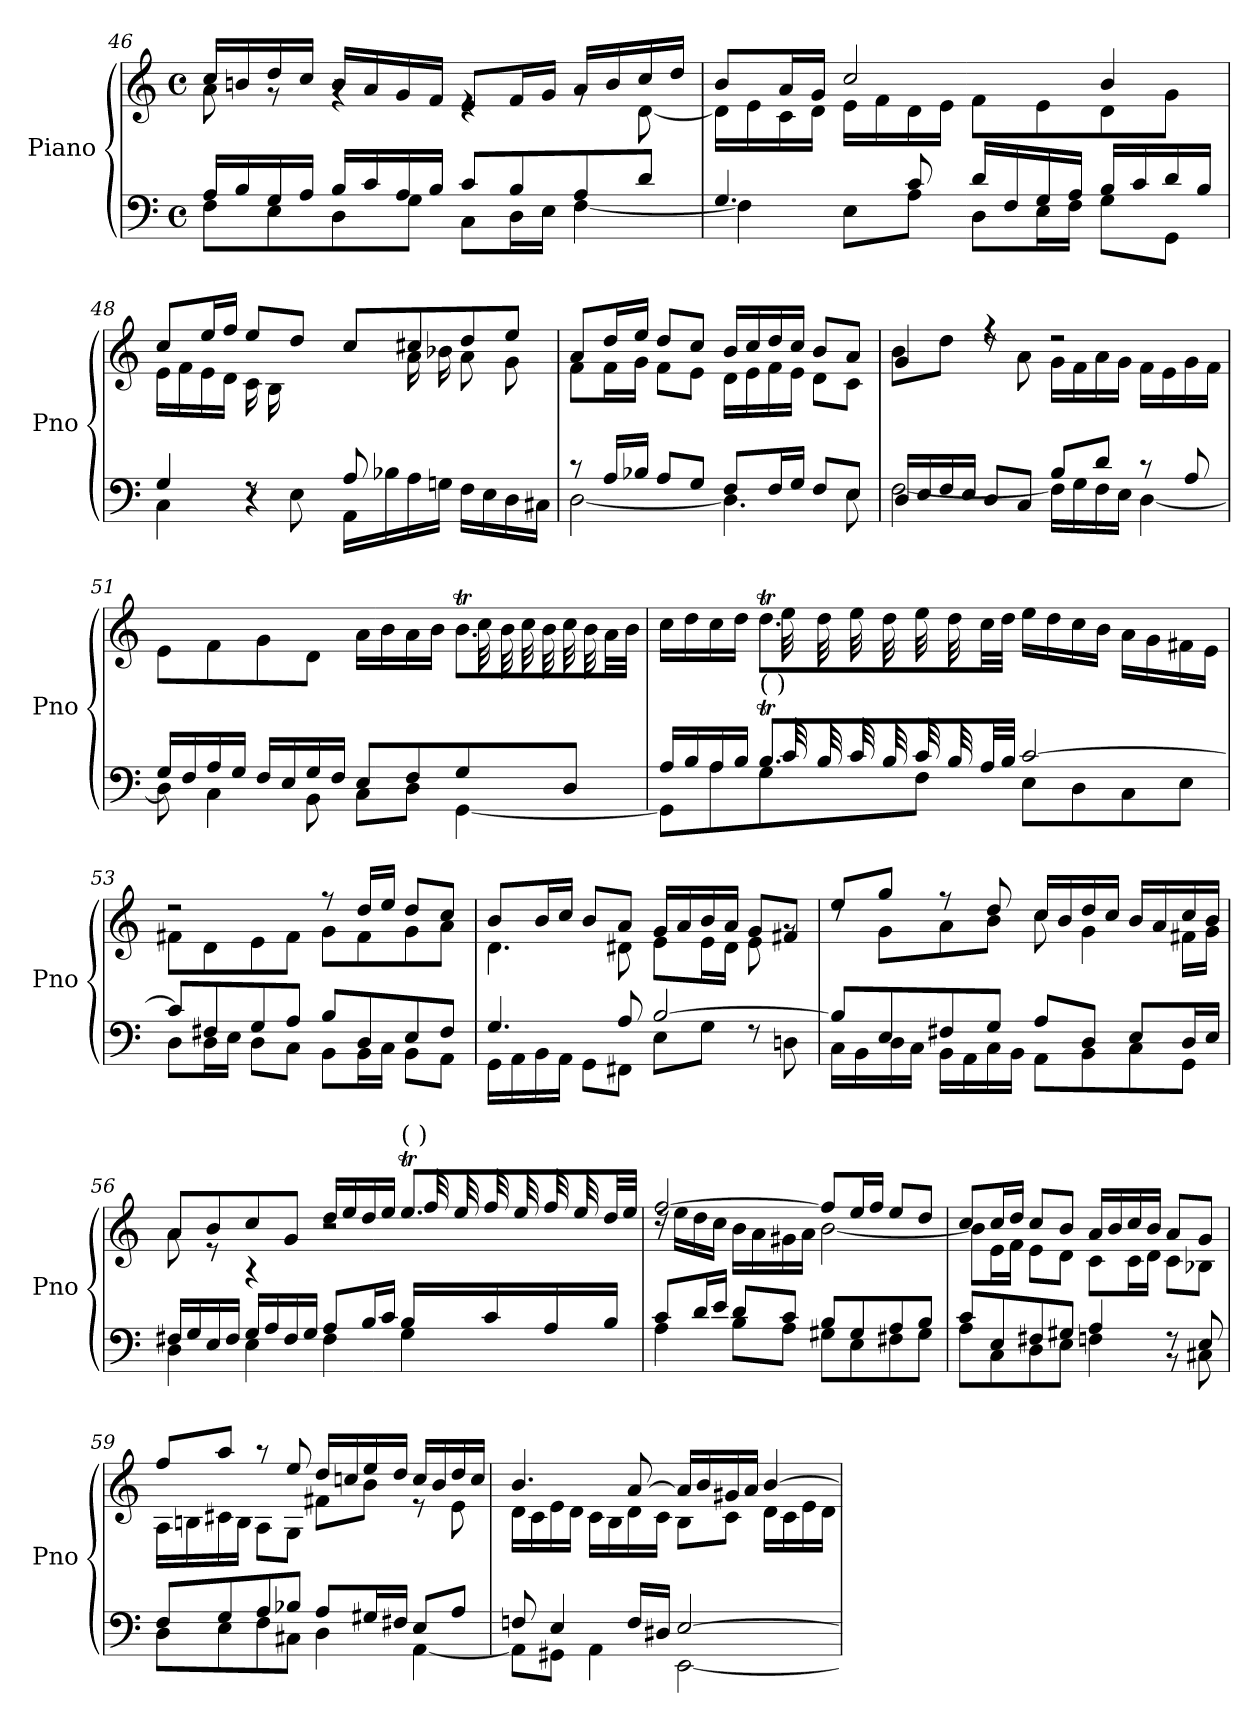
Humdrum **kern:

**kern	**kern
*part1	*part1
*staff2	*staff1
*I"Piano	*
*I'Pno	*
*clefF4	*clefG2
*k[]	*k[]
*M4/4	*M4/4
*met(c)	*met(c)
=46	=46
*^	*^
16A/LL	8F\L	16cc/LL	8a\
16B/	.	16bn/	.
16G/	8E\	16dd/	8rg
16A/JJ	.	16cc/JJ	.
16B/LL	8D\	16b/LL	4rg
16c/	.	16a/	.
16A/	8G\J	16g/	.
16B/JJ	.	16f/JJ	.
8c/L	8C\L	8e/L	4re
8B/	16D\L	16f/L	.
.	16E\JJ	16g/JJ	.
8A/	[4F\	16a/LL	8rg
.	.	16b/	.
8d/J	.	16cc/	[8d\
.	.	16dd/JJ	.
!!LO:LB:g=z	!!
=47	=47	=47	=47
4.G/	4F\]	8b/L	16d\LL]
.	.	.	16e\
.	.	16a/L	16c\
.	.	16g/JJ	16d\JJ
.	8E\L	2cc/	16e\LL
.	.	.	16f\
8c/	8A\J	.	16d\
.	.	.	16e\JJ
16d/LL	8D\L	.	8f\L
16F/	.	.	.
16G/	16E\L	.	8e\
16A/JJ	16F\JJ	.	.
16B/LL	8G\L	4b/	8d\
16c/	.	.	.
16d/	8GG\J	.	8g\J
16B/JJ	.	.	.
=48	=48	=48	=48
*	*^	*	*
4.ryy	4G/	4C\	8cc/L	16e\LL
.	.	.	.	16f\
.	.	.	16ee/L	16e\
.	.	.	16ff/JJ	16d\JJ
.	4r	8rF	8ee/L	16c\LL
.	.	.	.	16B\
16A/	.	8E\	8dd/J	4ryy
16G#X/JJ	.	.	.	.
8A/L	2ryy	16AA\LL	8cc/L	.
.	.	16B-X\	.	.
4.ryy	.	16A\	8cc#X/	16a\L
.	.	16Gn\JJ	.	16b-X\JJ
.	.	16F\LL	8dd/	8a\L
.	.	16E\	.	.
.	.	16D\	8ee/J	8g\J
.	.	16C#X\JJ	.	.
*	*v	*v	*	*
=49	=49	=49	=49
8r	[2D\	8a/L	8f\L
16A/LL	.	16dd/L	16f\L
16B-X/JJ	.	16ee/JJ	16g\JJ
8A/L	.	8dd/L	8f\L
8G/J	.	8cc/J	8e\J
8F/L	4.D\]	16b/LL	16d\LL
.	.	16cc/	16e\
16F/L	.	16dd/	16f\
16G/JJ	.	16cc/JJ	16e\JJ
8F/L	.	8b/L	8d\L
8E/J	8E\	8a/J	8c\J
!!LO:LB:g=z	!!
=50	=50	=50	=50
16D/LL	[2F\	4g/	8b\L
16E/	.	.	.
16F/	.	.	8dd\J
16E/JJ	.	.	.
8D/L	.	4r	8rdd
8C/J	.	.	8a\
8B/L	16F\LL]	2r	16g\LL
.	16G\	.	16f\
8d/J	16F\	.	16a\
.	16E\JJ	.	16g\JJ
8r	[4D\	.	16f\LL
.	.	.	16e\
8A/	.	.	16g\
.	.	.	16f\JJ
=51	=51	=51	=51
16G/LL	8D\]	8e\L	2.ryy
16F/	.	.	.
16A/	4C\	8f\	.
16G/JJ	.	.	.
16F/LL	.	8g\	.
16E/	.	.	.
16G/	8BB\	8d\J	.
16F/JJ	.	.	.
8E/L	8C\L	16a\LL	.
.	.	16b\	.
8F/	8D\J	16a\	.
.	.	16b\JJ	.
8G/	[4GG\	8.bt\L	32cc
.	.	.	32b
.	.	.	32cc
.	.	.	32b
8D/J	.	.	32cc
.	.	.	32b
.	.	32a\LL	16ryy
.	.	32b\JJJ	.
!!LO:LB:g=z	!!
=52	=52	=52	=52
*	*^	*	*
16A/LL	8GG\L]	4ryy	16cc\LL	4ryy
16B/	.	.	16dd\	.
16A/	8A\	.	16cc\	.
16B/JJ	.	.	16dd\JJ	.
!LO:TX:a:t=(   )	!	!	!	!
8.Bt/L	8G\	32c	8.ddT\L	32ee
.	.	32B	.	32dd
.	.	32c	.	32ee
.	.	32B	.	32dd
.	8F\J	32c	.	32ee
.	.	32B	.	32dd
32A/LL	.	2ryy	32cc\LL	2ryy
32B/JJJ	.	.	32dd\JJJ	.
[2c/	8E\L	.	16ee\LL	.
.	.	.	16dd\	.
.	8D\	.	16cc\	.
.	.	.	16b\JJ	.
.	8C\	.	16a\LL	.
.	.	.	16g\	.
.	8E\J	.	16f#X\	.
.	.	16ryy	16e\JJ	16ryy
*	*v	*v	*	*
!!LO:PB:g=z	!!
=53	=53	=53	=53
8c/L]	8D\L	2r	8f#X\L
8F#X/	16D\L	.	8d\
.	16E\JJ	.	.
8G/	8D\L	.	8e\
8A/J	8C\J	.	8f#\J
8B/L	8BB\L	8r	8g\L
8D/	16BB\L	16dd/LL	8f#\
.	16C\JJ	16ee/JJ	.
8E/	8BB\L	8dd/L	8g\
8F#/J	8AA\J	8cc/J	8a\J
=54	=54	=54	=54
4.G/	16GG\LL	8b/L	4.d\
.	16AA\	.	.
.	16BB\	16b/L	.
.	16AA\JJ	16cc/JJ	.
.	8GG\L	8b/L	.
8A/	8FF#X\J	8a/J	8d#X\
[2B/	8E\L	16g/LL	8e\L
.	.	16a/	.
.	8G\J	16b/	16e\L
.	.	16a/JJ	16d#\JJ
.	8rF	8g/L	8e\
.	8Dn\	8f#X/J	8rg
=55	=55	=55	=55
8B/L]	16C\LL	8ee/L	8rdd
.	16BB\	.	.
8E/	16D\	8gg/J	8g\L
.	16C\JJ	.	.
8F#X/	16BB\LL	8r	8a\
.	16AA\	.	.
8G/J	16C\	8dd/	8b\J
.	16BB\JJ	.	.
8A/L	8AA\L	16cc/LL	8cc\
.	.	16b/	.
8D/J	8BB\	16dd/	4g\
.	.	16cc/JJ	.
8E/L	8C\	16b/LL	.
.	.	16a/	.
16D/L	8GG\J	16cc/	16f#X\LL
16E/JJ	.	16b/JJ	16g\JJ
!!LO:LB:g=z
=56	=56	=56	=56
*	*	*	*^
16F#X/LL	4D\	8a/L	8a\	2.ryy
16G/	.	.	.	.
16E/	.	8b/	8r	.
16F#/JJ	.	.	.	.
16G/LL	4E\	8cc/	4r	.
16A/	.	.	.	.
16F#/	.	8g/J	.	.
16G/JJ	.	.	.	.
8A/L	4F#\	16dd/LL	2r	.
.	.	16ee/	.	.
16B/L	.	16dd/	.	.
16c/JJ	.	16ee/JJ	.	.
!	!	!LO:TX:a:t=(   )	!	!
16B/LL	4G\	8.eet/L	.	32ff
.	.	.	.	32ee
16c/	.	.	.	32ff
.	.	.	.	32ee
16A/	.	.	.	32ff
.	.	.	.	32ee
16B/JJ	.	32dd/LL	.	16ryy
.	.	32ee/JJJ	.	.
*	*	*	*v	*v
=57	=57	=57	=57
8c/L	4A\	[2ff/	16rdd
.	.	.	16ee\LL
16d/L	.	.	16dd\
16e/JJ	.	.	16cc\JJ
8d/L	8B\L	.	16b\LL
.	.	.	16a\
8c/J	8A\J	.	16g#X\
.	.	.	16a\JJ
8B/L	8G#X\L	8ff/L]	[2b\
8G#/	8E\	16ee/L	.
.	.	16ff/JJ	.
8A/	8F#X\	8ee/L	.
8B/J	8G#\J	8dd/J	.
=58	=58	=58	=58
8c/L	8A\L	8cc/L	8b\L]
8E/	8C\	16cc/L	16e\L
.	.	16dd/JJ	16f\JJ
8F#X/	8D\	8cc/L	8e\L
8G#X/J	8E\J	8b/J	8d\J
4A/	4Fn\	16a/LL	8c\L
.	.	16b/	.
.	.	16cc/	16c\L
.	.	16b/JJ	16d\JJ
8rBB	8rF	8a/L	8c\L
8E/	8C#X\	8g/J	8B-X\J
!!LO:LB:g=z	!!
=59	=59	=59	=59
8F/L	8D\L	8ff/L	16A\LL
.	.	.	16Bn\
8G/	8E\	8aa/J	16c#X\
.	.	.	16B\JJ
8A/	8F\	8r	8A\L
8B-X/J	8C#X\J	8ee/	8G\J
8A/L	4D\	16dd/LL	8f#X\L
.	.	16ccn/	.
16G#X/L	.	16ee/	8b\J
16F#X/JJ	.	16dd/JJ	.
8E/L	[4AA\	16cc/LL	8r
.	.	16b/	.
8A/J	.	16dd/	8e\
.	.	16cc/JJ	.
=60	=60	=60	=60
8Fn/	8AA\L]	4.b/	16d\LL
.	.	.	16c\
4E/	8GG#X\J	.	16e\
.	.	.	16d\JJ
.	4AA\	.	16c\LL
.	.	.	16B\
16F/LL	.	[8a/	16d\
16D#X/JJ	.	.	16c\JJ
[2E/	[2EE\	16a/LL]	8B\L
.	.	16b/	.
.	.	16g#X/	8c\J
.	.	16a/JJ	.
.	.	[4b/	16d\LL
.	.	.	16c\
.	.	.	16e\
.	.	.	16d\JJ
*v	*v	*	*
*	*v	*v
=	=
*-	*-
